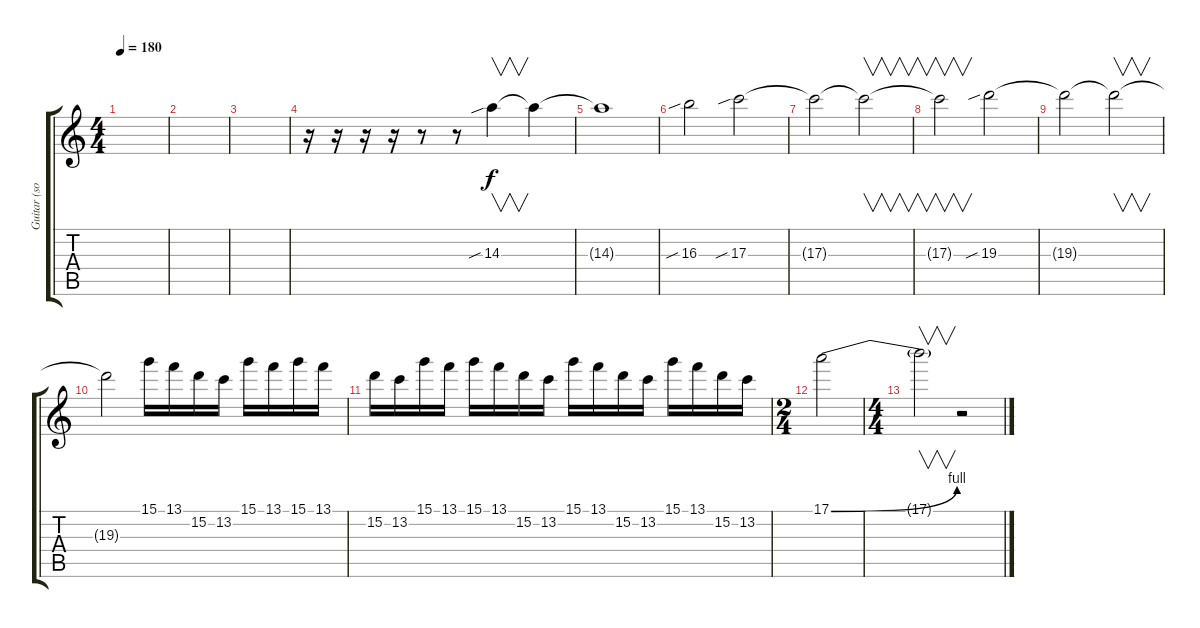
\track ("Guitar (solo)" "Guitar (so") {instrument distortionguitar}
\staff {score tabs}
\tuning (E4 B3 G3 D3 A2 E2) {hide}
\ts (4 4)
\tempo 180
\clef g2
\ks c
|
|
|
r.16 r.16 r.16 r.16 r.8 r.8 14.3{sib}.4{v} 14.3{t}.4 |
14.3{t}.1 |
16.3{sib}.2 17.3{sib}.2 |
17.3{t}.2 17.3{t}.2{v} |
17.3{t}.2{v} 19.3{sib}.2 |
19.3{t}.2 19.3{t}.2{v} |
19.3{t}.2 15.1.16 13.1.16 15.2.16 13.2.16 15.1.16 13.1.16 15.1.16 13.1.16 |
15.2.16 13.2.16 15.1.16 13.1.16 15.1.16 13.1.16 15.2.16 13.2.16 15.1.16 13.1.16 15.2.16 13.2.16 15.1.16 13.1.16 15.2.16 13.2.16 |
\ts (2 4)
17.1{be (bend 0 0 60 4)}.2 |
\ts (4 4)
17.1{t}.2{v} r.2
